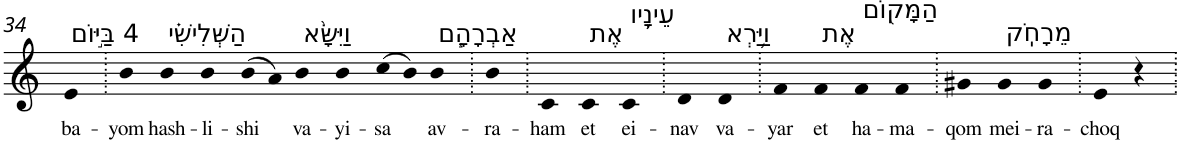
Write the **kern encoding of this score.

**kern	**text
*part1	*part1
*staff1	*staff1
*I"Piano	*
*I'Pno	*
!!LO:PB:g=z
*clefG2	*
*k[]	*
=34	=34
!LO:TX:a:t=4 בַּיּ֣וֹם	!
!	!LO:LY:b
4e	ba-
=35.	=35.
!	!LO:LY:b
4b	-yom
!LO:TX:a:t=הַשְּׁלִישִׁ֗י	!
!	!LO:LY:b
4b	hash-
!	!LO:LY:b
4b	-li-
!	!LO:LY:b
(>8b	-shi
8a)	.
!LO:TX:a:t=וַיִּשָּׂ֨א	!
!	!LO:LY:b
4b	va-
!	!LO:LY:b
4b	-yi-
!	!LO:LY:b
(>8cc	-sa
8b)	.
!LO:TX:a:t=אַבְרָהָ֧ם	!
!	!LO:LY:b
4b	av-
=36.	=36.
!	!LO:LY:b
4b	-ra-
=37.	=37.
!	!LO:LY:b
4c	-ham
!LO:TX:a:t=אֶת	!
!	!LO:LY:b
4c	et
!LO:TX:a:t=עֵינָ֛יו	!
!	!LO:LY:b
4c	ei-
=38.	=38.
!	!LO:LY:b
4d	-nav
!LO:TX:a:t=וַיַּ֥רְא	!
!	!LO:LY:b
4d	va-
=39.	=39.
!	!LO:LY:b
4f	-yar
!LO:TX:a:t=אֶת	!
!	!LO:LY:b
4f	et
!LO:TX:a:t=הַמָּק֖וֹם	!
!	!LO:LY:b
4f	ha-
!	!LO:LY:b
4f	-ma-
=40.	=40.
!	!LO:LY:b
4g#X	-qom
!LO:TX:a:t=מֵרָחֹֽק	!
!	!LO:LY:b
4g#	mei-
!	!LO:LY:b
4g#	-ra-
=41.	=41.
!	!LO:LY:b
4e	-choq
4r	.
=.	=.
*-	*-
